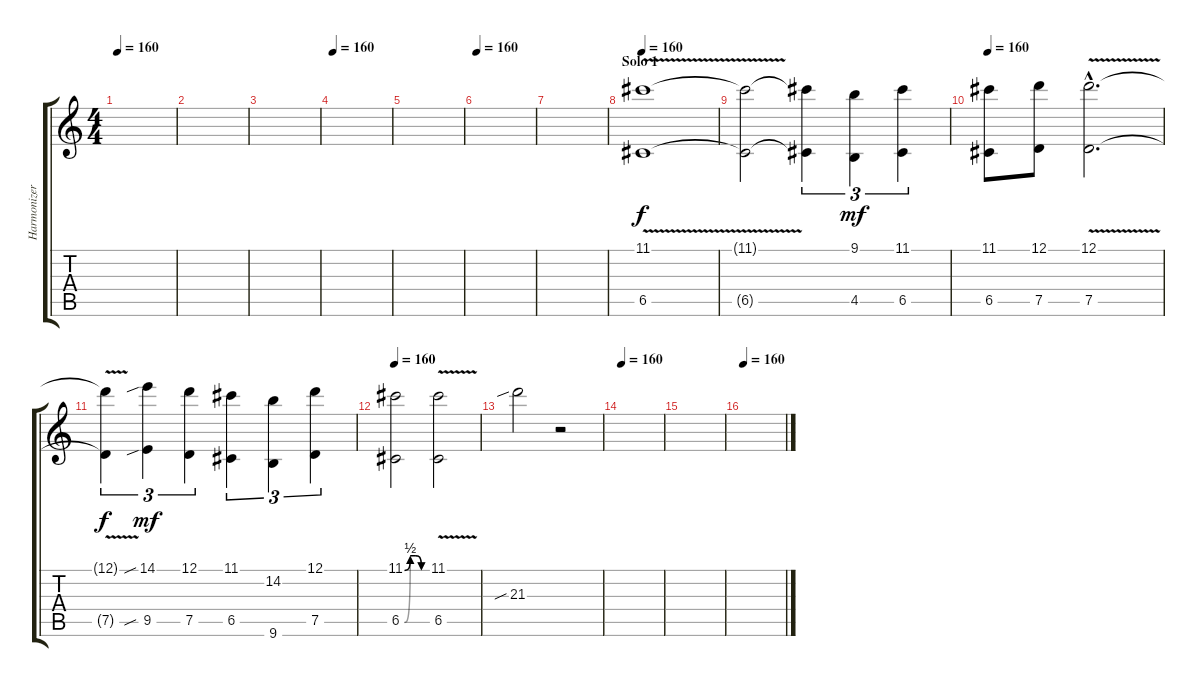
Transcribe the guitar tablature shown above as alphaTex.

\track ("Harmonizer" "Harmonizer") {instrument distortionguitar}
\staff {score tabs}
\tuning (D4 A3 F3 C3 G2 D2) {hide}
\ts (4 4)
\tempo 160
\clef g2
\ks c
|
|
|
\tempo 160
|
|
\tempo 160
|
|
\section ("" "Solo 1")
\tempo 160
(11.1{v} 6.5{v}).1 |
(11.1{t} 6.5{t}).2{dy f} (11.1{t} 6.5{t}).4{tu (3 2)} (9.1 4.5).4{tu (3 2) dy mf} (11.1 6.5).4{tu (3 2)} |
\tempo 160
(11.1 6.5).8 (12.1 7.5).8 (12.1{v hac} 7.5{v hac}).2{d} |
(12.1{t} 7.5{t}).4{tu (3 2) dy f} (14.1{sib} 9.5{sib}).4{tu (3 2) dy mf} (12.1 7.5).4{tu (3 2)} (11.1 6.5).4{tu (3 2)} (14.2 9.6).4{tu (3 2)} (12.1 7.5).4{tu (3 2)} |
\tempo 160
(11.1{be (custom 0 0 15 2 30 2 45 0 60 0)} 6.5{be (custom 0 0 15 2 30 2 45 0 60 0)}).2 (11.1{v} 6.5{v}).2 |
21.3{sib}.2 r.2 |
\tempo 160
|
|
\tempo 160
